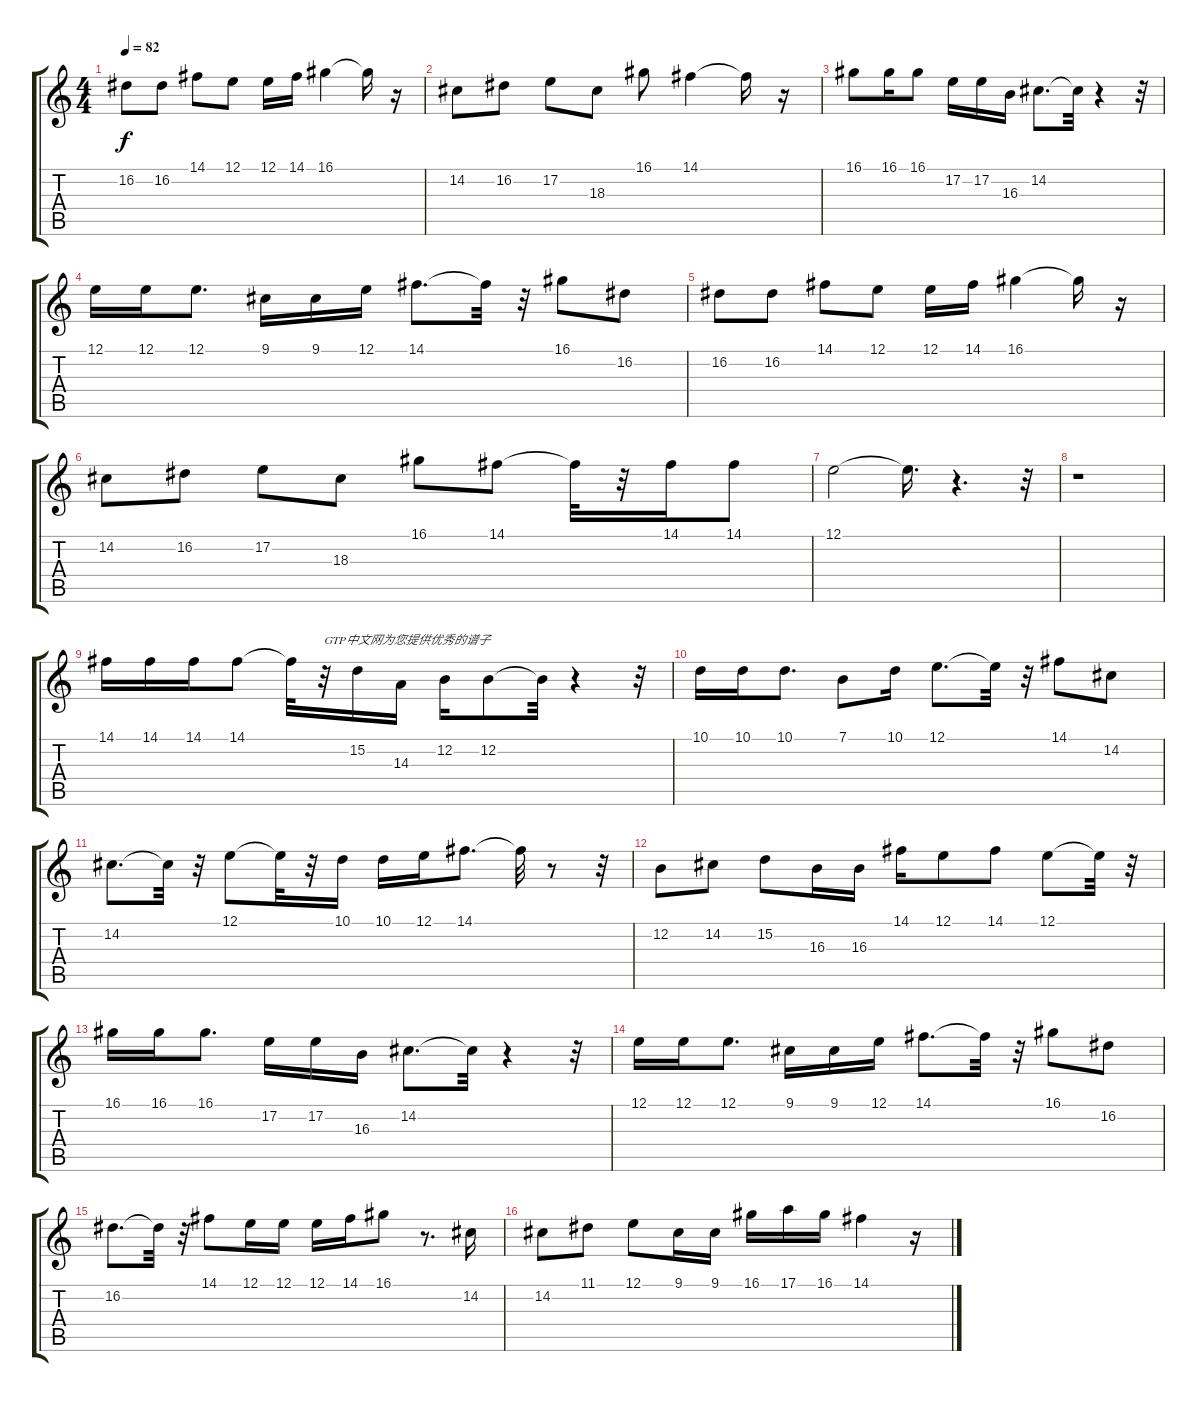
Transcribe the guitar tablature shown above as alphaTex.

\track "" {instrument harmonica}
\staff {score tabs}
\tuning (E4 B3 G3 D3 A2 E2) {hide}
\ts (4 4)
\tempo 82
\clef g2
\ks c
16.2.8{dy f} 16.2.8 14.1.8 12.1.8 12.1.16 14.1.16 16.1.4 16.1{t}.16 r.16 |
14.2.8 16.2.8 17.2.8 18.3.8 16.1.8 14.1.4 14.1{t}.16 r.16 |
16.1.8 16.1.16 16.1.8 17.2.16 17.2.16 16.3.16 14.2.8{d} 14.2{t}.32 r.4 r.32 |
12.1.16 12.1.16 12.1.8{d} 9.1.16 9.1.16 12.1.16 14.1.8{d} 14.1{t}.32 r.32 16.1.8 16.2.8 |
16.2.8 16.2.8 14.1.8 12.1.8 12.1.16 14.1.16 16.1.4 16.1{t}.16 r.16 |
14.2.8 16.2.8 17.2.8 18.3.8 16.1.8 14.1.8 14.1{t}.32 r.32 14.1.16 14.1.8 |
12.1.2 12.1{t}.16{d} r.4{d} r.32 |
r.1 |
14.1.16 14.1.16 14.1.16 14.1.8 14.1{t}.32 r.32{txt "GTP中文网为您提供优秀的谱子"} 15.2.16 14.3.16 12.2.16 12.2.8 12.2{t}.32 r.4 r.32 |
10.1.16 10.1.16 10.1.8{d} 7.1.8 10.1.16 12.1.8{d} 12.1{t}.32 r.32 14.1.8 14.2.8 |
14.2.8{d} 14.2{t}.32 r.32 12.1.8 12.1{t}.32 r.32 10.1.16 10.1.16 12.1.16 14.1.8{d} 14.1{t}.32 r.8 r.32 |
12.2.8 14.2.8 15.2.8 16.3.16 16.3.16 14.1.16 12.1.8 14.1.8 12.1.8 12.1{t}.32 r.32 |
16.1.16 16.1.16 16.1.8{d} 17.2.16 17.2.16 16.3.16 14.2.8{d} 14.2{t}.32 r.4 r.32 |
12.1.16 12.1.16 12.1.8{d} 9.1.16 9.1.16 12.1.16 14.1.8{d} 14.1{t}.32 r.32 16.1.8 16.2.8 |
16.2.8{d} 16.2{t}.32 r.32 14.1.8 12.1.16 12.1.16 12.1.16 14.1.16 16.1.8 r.8{d} 14.2.16 |
14.2.8 11.1.8 12.1.8 9.1.16 9.1.16 16.1.16 17.1.16 16.1.16 14.1.4 r.16
